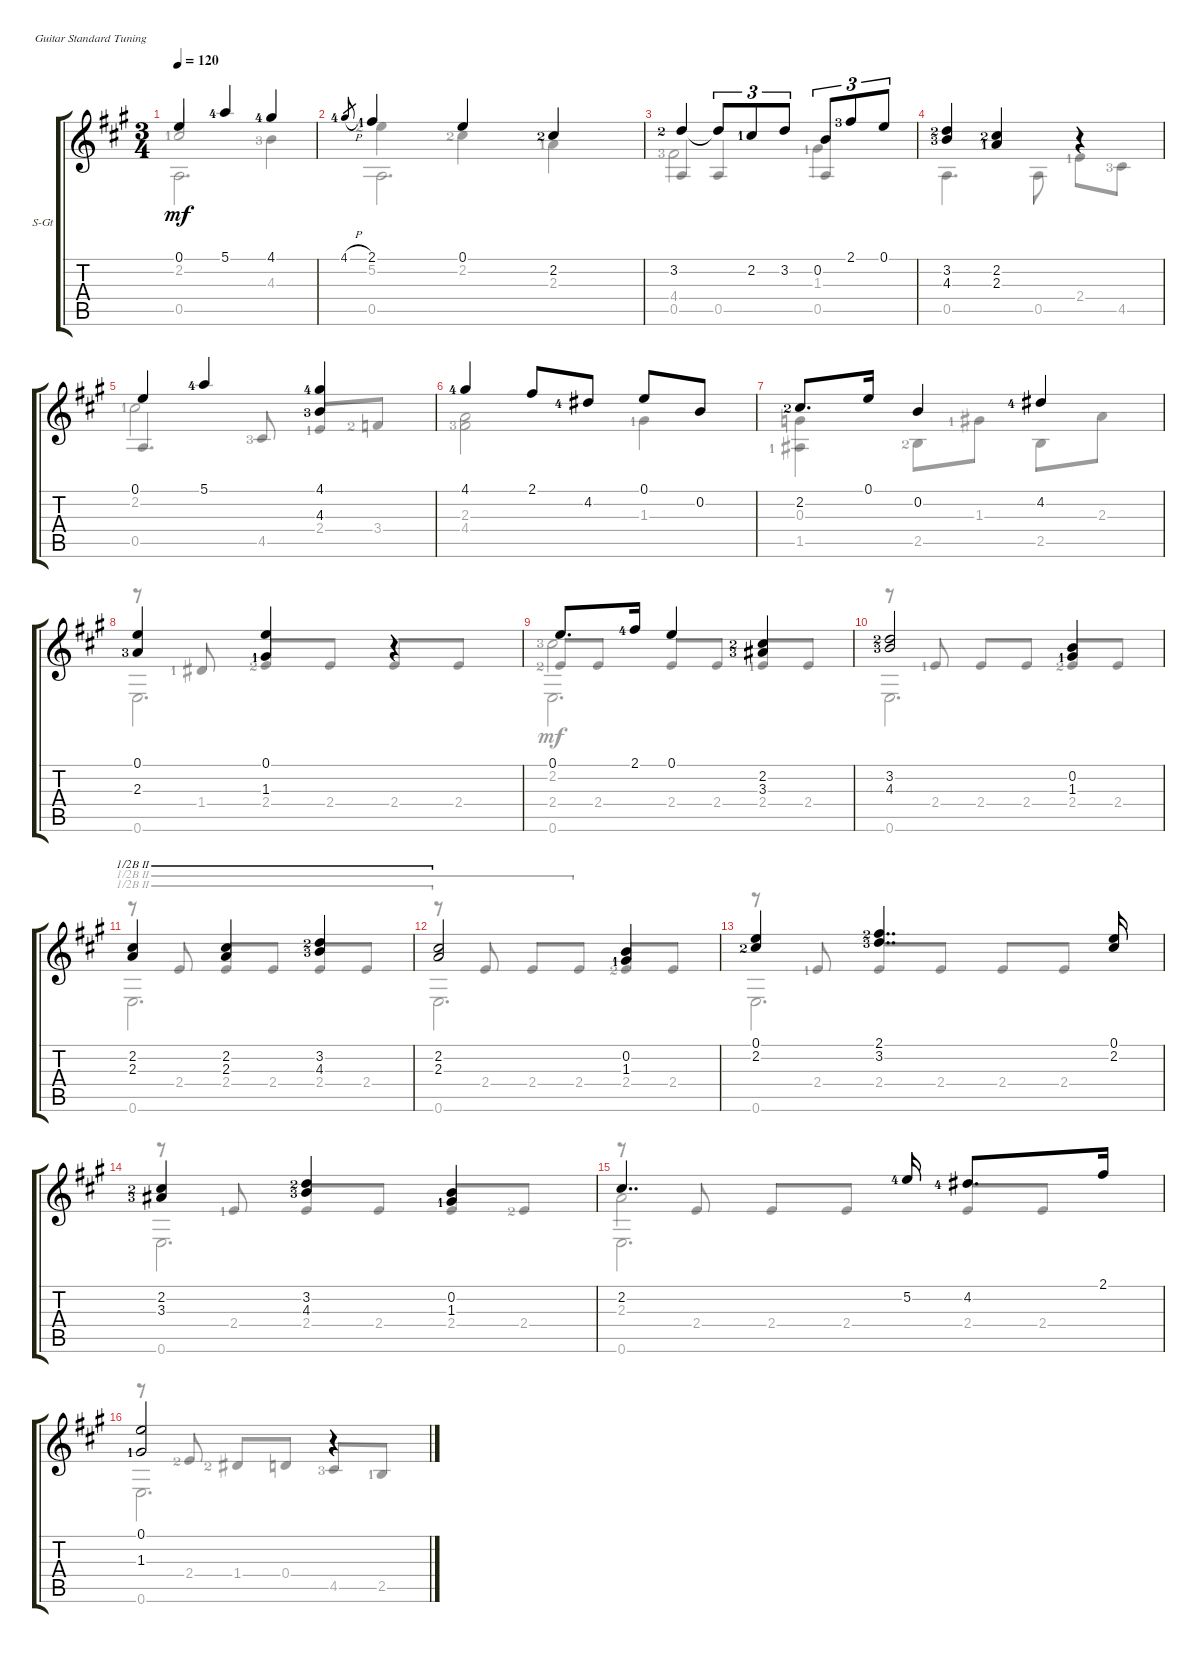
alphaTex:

\defaultSystemsLayout 4
\bracketExtendMode groupsimilarinstruments
\firstSystemTrackNameOrientation horizontal
\otherSystemsTrackNameOrientation horizontal
\track ("Steel Guitar" "S-Gt") {instrument acousticguitarsteel}
\staff {score tabs}
\tuning (E4 B3 G3 D3 A2 E2)
\voice
\ts (3 4)
\tempo 120
\clef g2
\ks a
0.1.4{dy mf instrument acousticguitarsteel} 5.1{lf 5}.4 4.1{lf 5}.4 |
4.1{h lf 5}.8{gr} 2.1{lf 2}.4 0.1.4 2.2{lf 3}.4 |
3.2{lf 3}.4 3.2{t}.8{tu (3 2)} 2.2{lf 2}.8{tu (3 2)} 3.2.8{tu (3 2)} 0.2.8{tu (3 2)} 2.1{lf 4}.8{tu (3 2)} 0.1.8{tu (3 2)} |
(3.2{lf 3} 4.3{lf 4}).4 (2.3{lf 2} 2.2{lf 3}).4 r.4 |
0.1.4 5.1{lf 5}.4 (4.1{lf 5} 4.3{lf 4}).4 |
4.1{lf 5}.4 2.1.8 4.2{lf 5}.8 0.1.8 0.2.8 |
2.2{lf 3}.8{d} 0.1.16 0.2.4 4.2{lf 5}.4 |
(0.1 2.3{lf 4}).4 (1.3{lf 2} 0.1).4 r.4 |
0.1.8{d} 2.1{lf 5}.16 0.1.4 (2.2{lf 3} 3.3{lf 4}).4 |
(4.3{lf 4} 3.2{lf 3}).2 (0.2 1.3{lf 2}).4 |
(2.3 2.2).4{barre (2 half)} (2.2 2.3).4{barre (2 half)} (4.3{lf 4} 3.2{lf 3}).4{barre (2 half)} |
(2.2 2.3).2{barre (2 half)} (1.3{lf 2} 0.2).4 |
(0.1 2.2{lf 3}).4 (3.2{lf 4} 2.1{lf 3}).4{dd} (0.1 2.2).16 |
(2.2{lf 3} 3.3{lf 4}).4 (4.3{lf 4} 3.2{lf 3}).4 (0.2 1.3{lf 2}).4 |
2.2.4{dd} 5.2{lf 5}.16 4.2{lf 5}.8{d} 2.1.16 |
(0.1 1.3{lf 2}).2 r.4
\voice
\clef g2
\ottava regular
\simile none
\ks a
2.2{lf 2}.2{dy mf beam invert} 4.3{lf 4}.4 |
5.2{lf 3}.4 2.2{lf 3}.4 2.3{lf 2}.4 |
0.5.4{beam invert} 0.5.4{beam invert} 0.5.4{beam invert} |
0.5.4{d} 0.5.8 2.4{lf 2}.8 4.5{lf 4}.8 |
0.5.4{d beam invert} 4.5{lf 4}.8{beam invert} 2.4{lf 2}.8{beam invert} 3.4{lf 3}.8 |
(4.4{lf 4} 2.3).2 1.3{lf 2}.4 |
(0.3 1.5{lf 2}).4 2.5{lf 3}.8 1.3{lf 2}.8 2.5.8 2.3.8 |
r.8{beam invert} 1.4{lf 2}.8{beam invert} 2.4{lf 3}.8{beam invert} 2.4.8 2.4.8{beam invert} 2.4.8 |
2.4{lf 3}.8{beam invert} 2.4.8 2.4.8{beam invert} 2.4.8 2.4{lf 2}.8{beam invert} 2.4.8 |
r.8 2.4{lf 2}.8{beam invert} 2.4.8{beam invert} 2.4.8 2.4{lf 3}.8{beam invert} 2.4.8 |
r.8{barre (2 half) beam invert} 2.4.8{barre (2 half) beam invert} 2.4.8{barre (2 half) beam invert} 2.4.8{barre (2 half)} 2.4.8{barre (2 half) beam invert} 2.4.8{barre (2 half)} |
r.8{barre (2 half) beam invert} 2.4.8{barre (2 half) beam invert} 2.4.8{barre (2 half) beam invert} 2.4.8{barre (2 half)} 2.4{lf 3}.8{beam invert} 2.4.8 |
r.8 2.4{lf 2}.8{beam invert} 2.4.8{beam invert} 2.4.8 2.4.8{beam invert} 2.4.8 |
r.8 2.4{lf 2}.8{beam invert} 2.4.8{beam invert} 2.4.8 2.4.8{beam invert} 2.4{lf 3}.8 |
r.8 2.4.8{beam invert} 2.4.8{beam invert} 2.4.8 2.4.8{beam invert} 2.4.8 |
r.8 2.4{lf 3}.8{beam invert} 1.4{lf 3}.8{beam invert} 0.4.8 4.5{lf 4}.8{beam invert} 2.5{lf 2}.8
\voice
\clef g2
\ottava regular
\simile none
\ks a
0.5.2{d dy mf} |
0.5.2{d} |
4.4{lf 4}.2 1.3{lf 2}.4 |
|
2.2{lf 2}.2 |
|
|
0.6.2{d} |
2.2{lf 4}.2 |
0.6.2{d} |
0.6.2{d barre (2 half)} |
0.6.2{d barre (2 half)} |
0.6.2{d} |
0.6.2{d} |
0.6.2{d} |
0.6.2{d}
\voice
\clef g2
\ottava regular
\simile none
\ks a
|
|
|
|
|
|
|
|
0.6.2{d} |
|
|
|
|
|
2.3.2 |
